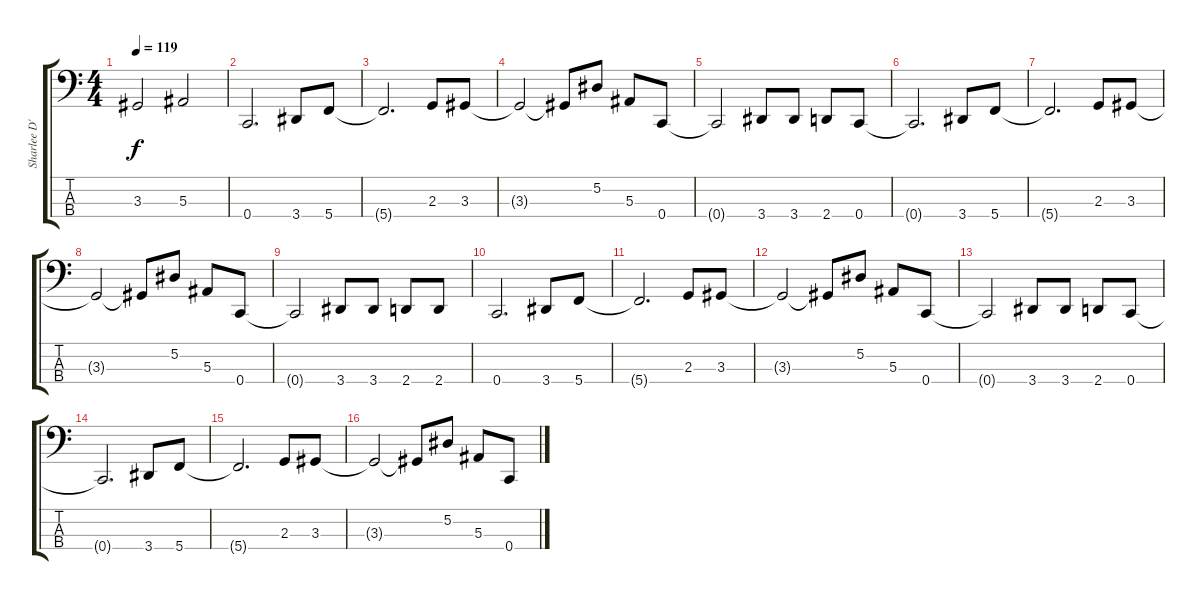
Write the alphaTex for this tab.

\track ("Sharlee D'Angelo (Bass)" "Sharlee D'") {instrument electricbasspick}
\staff {score tabs}
\tuning (Eb2 Bb1 F1 C1) {hide}
\ts (4 4)
\tempo 119
\clef f4
\ks c
3.3.2{dy f} 5.3.2 |
0.4.2{d} 3.4.8 5.4.8 |
5.4{t}.2{d} 2.3.8 3.3.8 |
3.3{t}.2 3.3{t}.8 5.2.8 5.3.8 0.4.8 |
0.4{t}.2 3.4.8 3.4.8 2.4.8 0.4.8 |
0.4{t}.2{d} 3.4.8 5.4.8 |
5.4{t}.2{d} 2.3.8 3.3.8 |
3.3{t}.2 3.3{t}.8 5.2.8 5.3.8 0.4.8 |
0.4{t}.2 3.4.8 3.4.8 2.4.8 2.4.8 |
0.4.2{d} 3.4.8 5.4.8 |
5.4{t}.2{d} 2.3.8 3.3.8 |
3.3{t}.2 3.3{t}.8 5.2.8 5.3.8 0.4.8 |
0.4{t}.2 3.4.8 3.4.8 2.4.8 0.4.8 |
0.4{t}.2{d} 3.4.8 5.4.8 |
5.4{t}.2{d} 2.3.8 3.3.8 |
3.3{t}.2 3.3{t}.8 5.2.8 5.3.8 0.4.8
